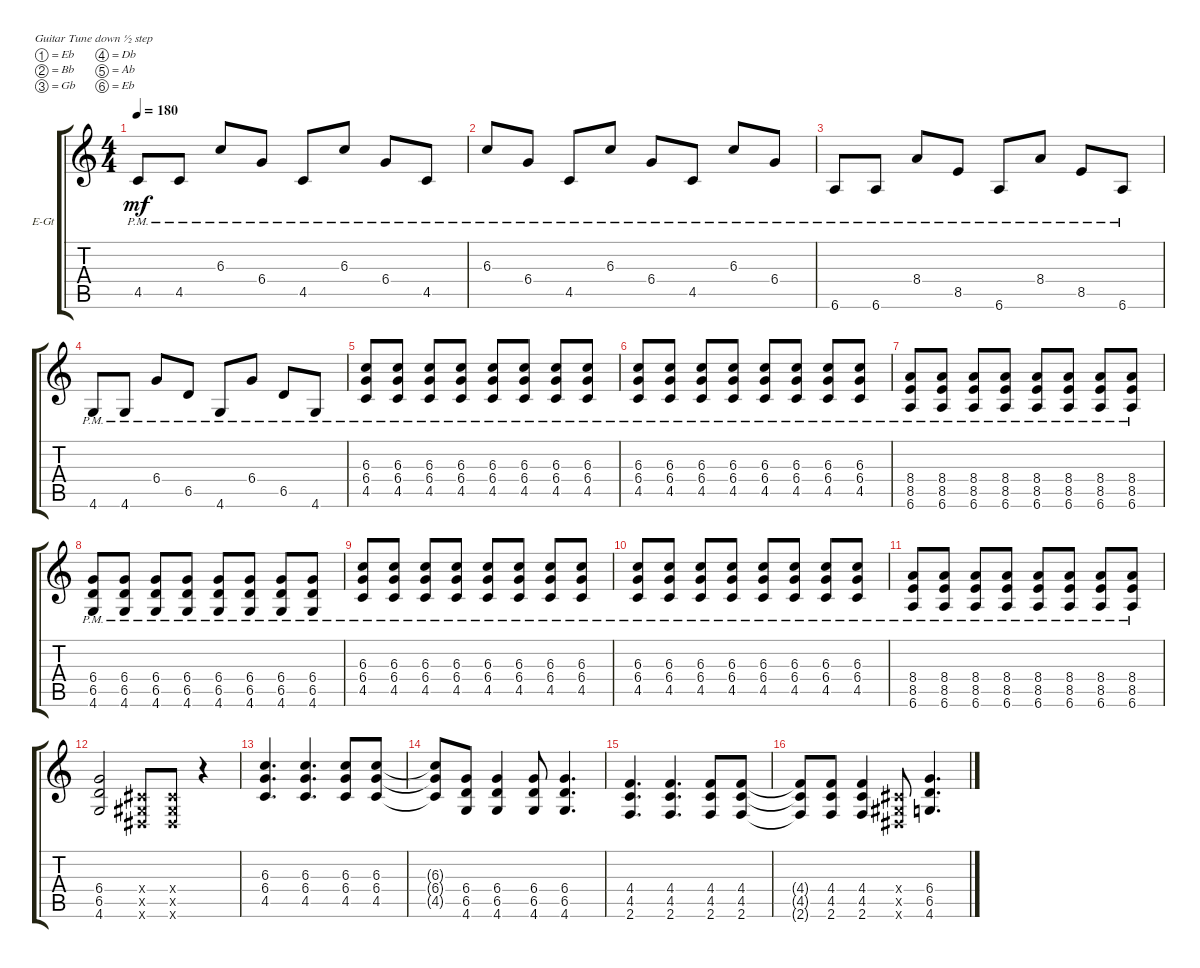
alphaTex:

\bracketExtendMode groupsimilarinstruments
\firstSystemTrackNameOrientation horizontal
\otherSystemsTrackNameOrientation horizontal
\track ("Electric Guitar" "E-Gt") {instrument overdrivenguitar}
\staff {score tabs}
\tuning (Eb4 Bb3 Gb3 Db3 Ab2 Eb2)
\ts (4 4)
\tempo 180
\clef g2
\ks c
4.5{pm}.8{dy mf} 4.5{pm}.8 6.3{pm}.8 6.4{pm}.8 4.5{pm}.8 6.3{pm}.8 6.4{pm}.8 4.5{pm}.8 |
6.3{pm}.8 6.4{pm}.8 4.5{pm}.8 6.3{pm}.8 6.4{pm}.8 4.5{pm}.8 6.3{pm}.8 6.4{pm}.8 |
6.6{pm}.8 6.6{pm}.8 8.4{pm}.8 8.5{pm}.8 6.6{pm}.8 8.4{pm}.8 8.5{pm}.8 6.6{pm}.8 |
4.6{pm}.8 4.6{pm}.8 6.4{pm}.8 6.5{pm}.8 4.6{pm}.8 6.4{pm}.8 6.5{pm}.8 4.6{pm}.8 |
(6.3{pm} 6.4{pm} 4.5{pm}).8 (6.3{pm} 6.4{pm} 4.5{pm}).8 (6.3{pm} 6.4{pm} 4.5{pm}).8 (6.3{pm} 6.4{pm} 4.5{pm}).8 (6.3{pm} 6.4{pm} 4.5{pm}).8 (6.3{pm} 6.4{pm} 4.5{pm}).8 (6.3{pm} 6.4{pm} 4.5{pm}).8 (6.3{pm} 6.4{pm} 4.5{pm}).8 |
(6.3{pm} 6.4{pm} 4.5{pm}).8 (6.3{pm} 6.4{pm} 4.5{pm}).8 (6.3{pm} 6.4{pm} 4.5{pm}).8 (6.3{pm} 6.4{pm} 4.5{pm}).8 (6.3{pm} 6.4{pm} 4.5{pm}).8 (6.3{pm} 6.4{pm} 4.5{pm}).8 (6.3{pm} 6.4{pm} 4.5{pm}).8 (6.3{pm} 6.4{pm} 4.5{pm}).8 |
(8.4{pm} 8.5{pm} 6.6{pm}).8 (8.4{pm} 8.5{pm} 6.6{pm}).8 (8.4{pm} 8.5{pm} 6.6{pm}).8 (8.4{pm} 8.5{pm} 6.6{pm}).8 (8.4{pm} 8.5{pm} 6.6{pm}).8 (8.4{pm} 8.5{pm} 6.6{pm}).8 (8.4{pm} 8.5{pm} 6.6{pm}).8 (8.4{pm} 8.5{pm} 6.6{pm}).8 |
(6.4{pm} 6.5{pm} 4.6{pm}).8 (6.4{pm} 6.5{pm} 4.6{pm}).8 (6.4{pm} 6.5{pm} 4.6{pm}).8 (6.4{pm} 6.5{pm} 4.6{pm}).8 (6.4{pm} 6.5{pm} 4.6{pm}).8 (6.4{pm} 6.5{pm} 4.6{pm}).8 (6.4{pm} 6.5{pm} 4.6{pm}).8 (6.4{pm} 6.5{pm} 4.6{pm}).8 |
(6.3{pm} 6.4{pm} 4.5{pm}).8 (6.3{pm} 6.4{pm} 4.5{pm}).8 (6.3{pm} 6.4{pm} 4.5{pm}).8 (6.3{pm} 6.4{pm} 4.5{pm}).8 (6.3{pm} 6.4{pm} 4.5{pm}).8 (6.3{pm} 6.4{pm} 4.5{pm}).8 (6.3{pm} 6.4{pm} 4.5{pm}).8 (6.3{pm} 6.4{pm} 4.5{pm}).8 |
(6.3{pm} 6.4{pm} 4.5{pm}).8 (6.3{pm} 6.4{pm} 4.5{pm}).8 (6.3{pm} 6.4{pm} 4.5{pm}).8 (6.3{pm} 6.4{pm} 4.5{pm}).8 (6.3{pm} 6.4{pm} 4.5{pm}).8 (6.3{pm} 6.4{pm} 4.5{pm}).8 (6.3{pm} 6.4{pm} 4.5{pm}).8 (6.3{pm} 6.4{pm} 4.5{pm}).8 |
(8.4{pm} 8.5{pm} 6.6{pm}).8 (8.4{pm} 8.5{pm} 6.6{pm}).8 (8.4{pm} 8.5{pm} 6.6{pm}).8 (8.4{pm} 8.5{pm} 6.6{pm}).8 (8.4{pm} 8.5{pm} 6.6{pm}).8 (8.4{pm} 8.5{pm} 6.6{pm}).8 (8.4{pm} 8.5{pm} 6.6{pm}).8 (8.4{pm} 8.5{pm} 6.6{pm}).8 |
(6.4 6.5 4.6).2 (0.4{x} 0.5{x} 0.6{x}).8 (0.4{x} 0.5{x} 0.6{x}).8 r.4 |
(6.3 6.4 4.5).4{d} (6.3 6.4 4.5).4{d} (6.3 6.4 4.5).8 (6.3 6.4 4.5).8 |
(6.3{t} 6.4{t} 4.5{t}).8 (6.4 6.5 4.6).8 (6.4 6.5 4.6).4 (6.4 6.5 4.6).8 (6.4 6.5 4.6).4{d} |
(4.4 4.5 2.6).4{d} (4.4 4.5 2.6).4{d} (4.4 4.5 2.6).8 (4.4 4.5 2.6).8 |
(4.4{t} 4.5{t} 2.6{t}).8 (4.4 4.5 2.6).8 (4.4 4.5 2.6).4 (0.4{x} 0.5{x} 0.6{x}).8 (6.4 6.5 4.6).4{d}
